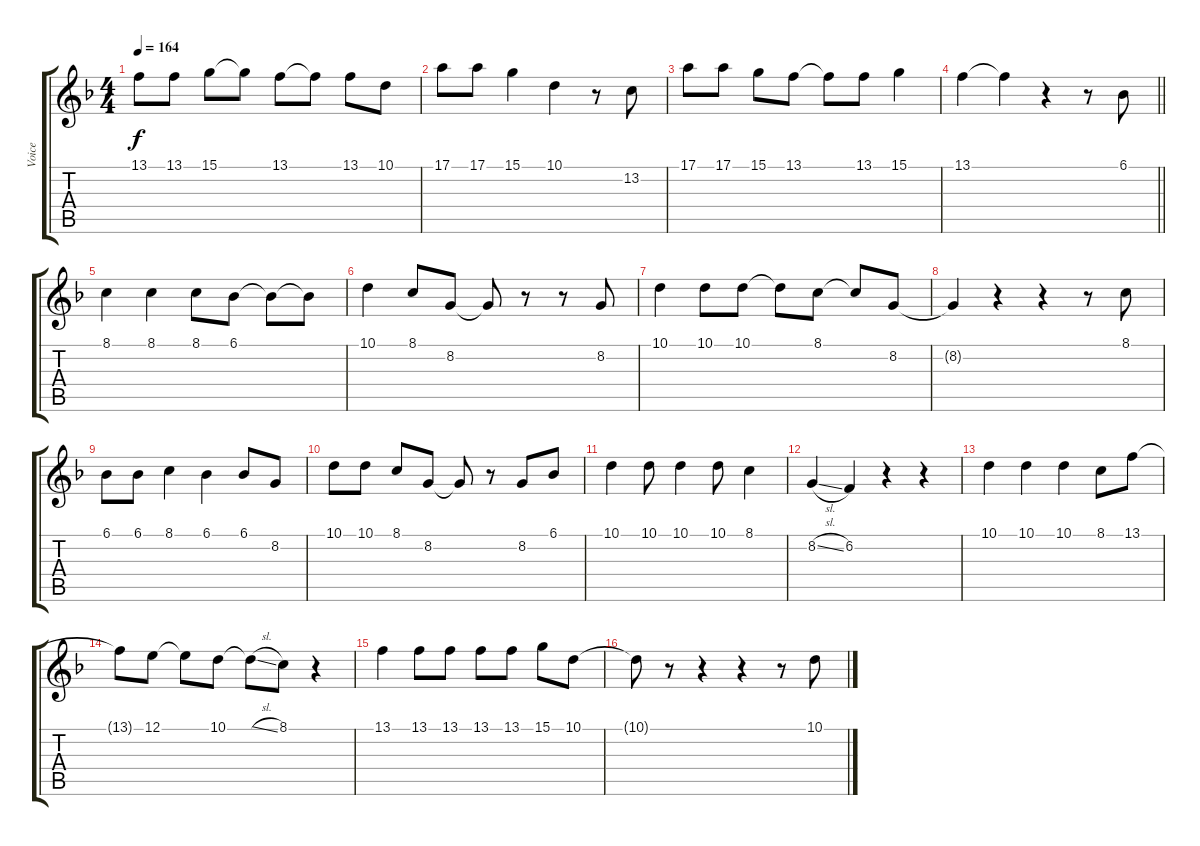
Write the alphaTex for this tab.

\track ("Voice" "Voice") {instrument lead2sawtooth}
\staff {score tabs}
\tuning (E4 B3 G3 D3 A2 E2) {hide}
\ts (4 4)
\tempo 164
\clef g2
\ks dminor
13.1.8{dy f} 13.1.8 15.1.8 15.1{t}.8 13.1.8 13.1{t}.8 13.1.8 10.1.8 |
17.1.8 17.1.8 15.1.4 10.1.4 r.8 13.2.8 |
17.1.8 17.1.8 15.1.8 13.1.8 13.1{t}.8 13.1.8 15.1.4 |
\barLineRight lightlight
13.1.4 13.1{t}.4 r.4 r.8 6.1.8 |
8.1.4 8.1.4 8.1.8 6.1.8 6.1{t}.8 6.1{t}.8 |
10.1.4 8.1.8 8.2.8 8.2{t}.8 r.8 r.8 8.2.8 |
10.1.4 10.1.8 10.1.8 10.1{t}.8 8.1.8 8.1{t}.8 8.2.8 |
8.2{t}.4 r.4 r.4 r.8 8.1.8 |
6.1.8 6.1.8 8.1.4 6.1.4 6.1.8 8.2.8 |
10.1.8 10.1.8 8.1.8 8.2.8 8.2{t}.8 r.8 8.2.8 6.1.8 |
10.1.4 10.1.8 10.1.4 10.1.8 8.1.4 |
8.2{sl}.4 6.2.4 r.4 r.4 |
10.1.4 10.1.4 10.1.4 8.1.8 13.1.8 |
13.1{t}.8 12.1.8 12.1{t}.8 10.1.8 10.1{sl t}.8 8.1.8 r.4 |
13.1.4 13.1.8 13.1.8 13.1.8 13.1.8 15.1.8 10.1.8 |
10.1{t}.8 r.8 r.4 r.4 r.8 10.1.8
